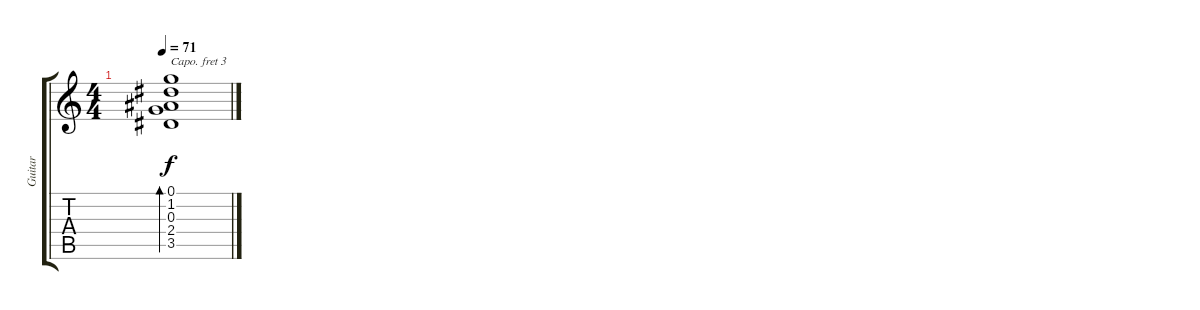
\track ("Guitar" "Guitar") {instrument acousticguitarsteel}
\staff {score tabs}
\capo 3
\tuning (E4 B3 G3 D3 A2 E2) {hide}
\ts (4 4)
\tempo 71
\clef g2
\ks c
(0.1 1.2 0.3 2.4 3.5).1{bd 60 dy f}
